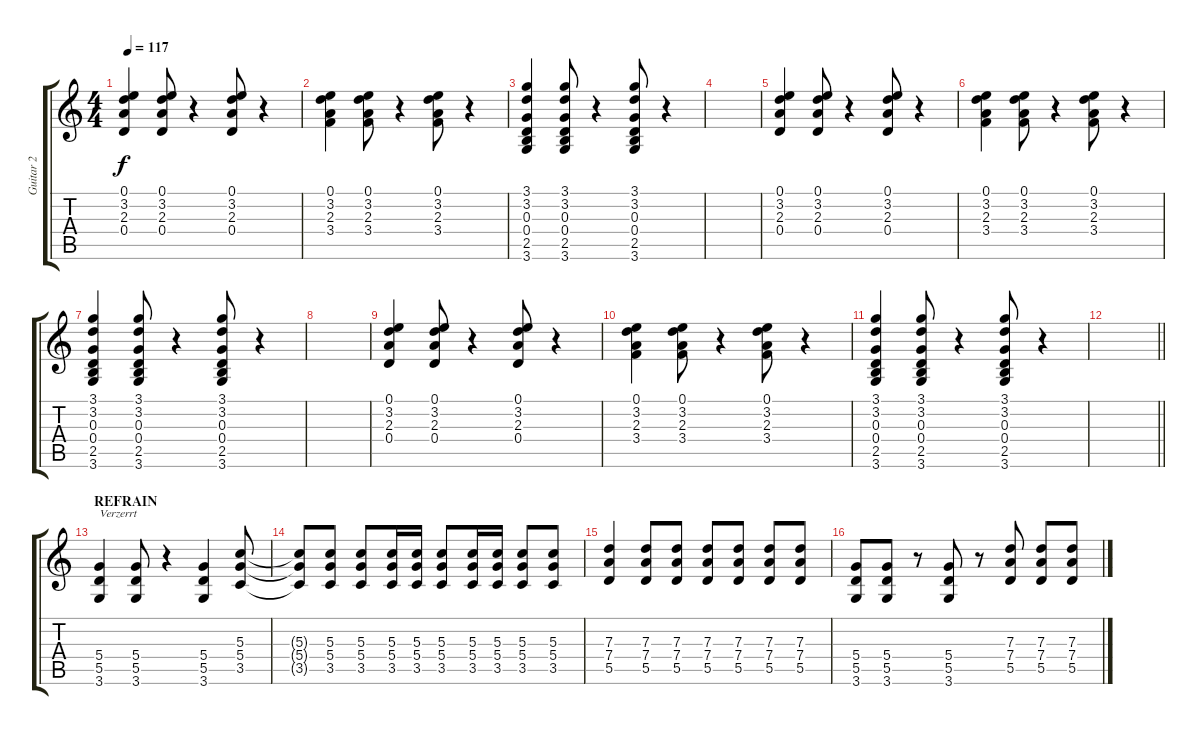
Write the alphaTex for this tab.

\track ("Guitar 2" "Guitar 2") {instrument overdrivenguitar}
\staff {score tabs}
\tuning (E4 B3 G3 D3 A2 E2) {hide}
\ts (4 4)
\tempo 117
\clef g2
\ks c
(0.1 3.2 2.3 0.4).4{dy f} (0.1 3.2 2.3 0.4).8 r.4 (0.1 3.2 2.3 0.4).8 r.4 |
(0.1 3.2 2.3 3.4).4 (0.1 3.2 2.3 3.4).8 r.4 (0.1 3.2 2.3 3.4).8 r.4 |
(3.1 3.2 0.3 0.4 2.5 3.6).4 (3.1 3.2 0.3 0.4 2.5 3.6).8 r.4 (3.1 3.2 0.3 0.4 2.5 3.6).8 r.4 |
|
(0.1 3.2 2.3 0.4).4 (0.1 3.2 2.3 0.4).8 r.4 (0.1 3.2 2.3 0.4).8 r.4 |
(0.1 3.2 2.3 3.4).4 (0.1 3.2 2.3 3.4).8 r.4 (0.1 3.2 2.3 3.4).8 r.4 |
(3.1 3.2 0.3 0.4 2.5 3.6).4 (3.1 3.2 0.3 0.4 2.5 3.6).8 r.4 (3.1 3.2 0.3 0.4 2.5 3.6).8 r.4 |
|
(0.1 3.2 2.3 0.4).4 (0.1 3.2 2.3 0.4).8 r.4 (0.1 3.2 2.3 0.4).8 r.4 |
(0.1 3.2 2.3 3.4).4 (0.1 3.2 2.3 3.4).8 r.4 (0.1 3.2 2.3 3.4).8 r.4 |
(3.1 3.2 0.3 0.4 2.5 3.6).4 (3.1 3.2 0.3 0.4 2.5 3.6).8 r.4 (3.1 3.2 0.3 0.4 2.5 3.6).8 r.4 |
\barLineRight lightlight
|
\section ("" "REFRAIN")
(5.4 5.5 3.6).4{txt "Verzerrt" volume 14 instrument overdrivenguitar} (5.4 5.5 3.6).8 r.4 (5.4 5.5 3.6).4 (5.3 5.4 3.5).8 |
(5.3{t} 5.4{t} 3.5{t}).8 (5.3 5.4 3.5).8 (5.3 5.4 3.5).8 (5.3 5.4 3.5).16 (5.3 5.4 3.5).16 (5.3 5.4 3.5).8 (5.3 5.4 3.5).16 (5.3 5.4 3.5).16 (5.3 5.4 3.5).8 (5.3 5.4 3.5).8 |
(7.3 7.4 5.5).4 (7.3 7.4 5.5).8 (7.3 7.4 5.5).8 (7.3 7.4 5.5).8 (7.3 7.4 5.5).8 (7.3 7.4 5.5).8 (7.3 7.4 5.5).8 |
(5.4 5.5 3.6).8 (5.4 5.5 3.6).8 r.8 (5.4 5.5 3.6).8 r.8 (7.3 7.4 5.5).8 (7.3 7.4 5.5).8 (7.3 7.4 5.5).8
